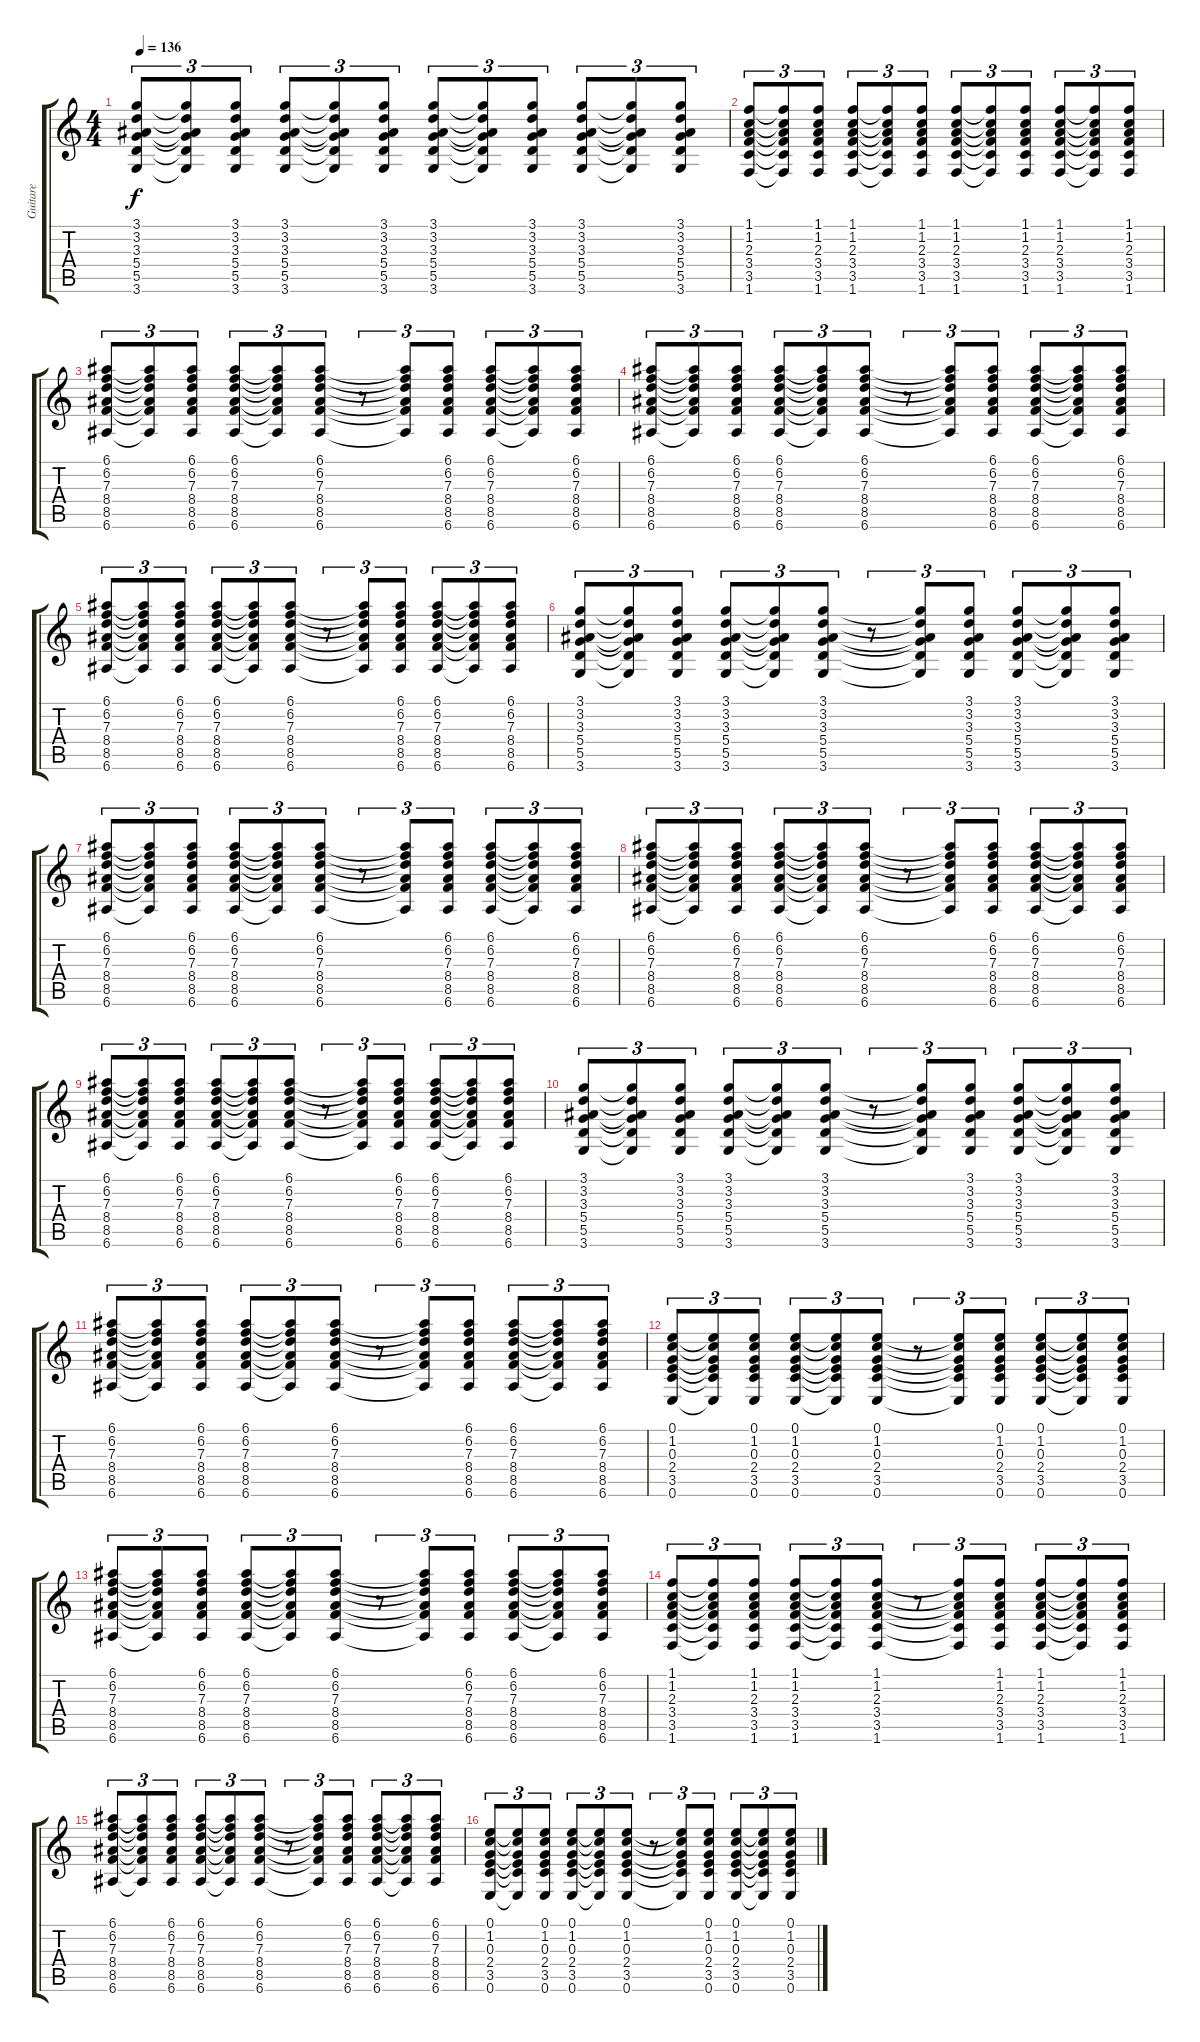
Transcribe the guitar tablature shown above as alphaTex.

\track ("Guitare" "Guitare") {instrument acousticguitarsteel}
\staff {score tabs}
\tuning (E4 B3 G3 D3 A2 E2) {hide}
\ts (4 4)
\tempo 136
\clef g2
\ks c
(3.1 3.2 3.3 5.4 5.5 3.6).8{tu (3 2) dy f} (3.1{t} 3.2{t} 3.3{t} 5.4{t} 5.5{t} 3.6{t}).8{tu (3 2)} (3.1 3.2 3.3 5.4 5.5 3.6).8{tu (3 2)} (3.1 3.2 3.3 5.4 5.5 3.6).8{tu (3 2)} (3.1{t} 3.2{t} 3.3{t} 5.4{t} 5.5{t} 3.6{t}).8{tu (3 2)} (3.1 3.2 3.3 5.4 5.5 3.6).8{tu (3 2)} (3.1 3.2 3.3 5.4 5.5 3.6).8{tu (3 2)} (3.1{t} 3.2{t} 3.3{t} 5.4{t} 5.5{t} 3.6{t}).8{tu (3 2)} (3.1 3.2 3.3 5.4 5.5 3.6).8{tu (3 2)} (3.1 3.2 3.3 5.4 5.5 3.6).8{tu (3 2)} (3.1{t} 3.2{t} 3.3{t} 5.4{t} 5.5{t} 3.6{t}).8{tu (3 2)} (3.1 3.2 3.3 5.4 5.5 3.6).8{tu (3 2)} |
(1.1 1.2 2.3 3.4 3.5 1.6).8{tu (3 2)} (1.1{t} 1.2{t} 2.3{t} 3.4{t} 3.5{t} 1.6{t}).8{tu (3 2)} (1.1 1.2 2.3 3.4 3.5 1.6).8{tu (3 2)} (1.1 1.2 2.3 3.4 3.5 1.6).8{tu (3 2)} (1.1{t} 1.2{t} 2.3{t} 3.4{t} 3.5{t} 1.6{t}).8{tu (3 2)} (1.1 1.2 2.3 3.4 3.5 1.6).8{tu (3 2)} (1.1 1.2 2.3 3.4 3.5 1.6).8{tu (3 2)} (1.1{t} 1.2{t} 2.3{t} 3.4{t} 3.5{t} 1.6{t}).8{tu (3 2)} (1.1 1.2 2.3 3.4 3.5 1.6).8{tu (3 2)} (1.1 1.2 2.3 3.4 3.5 1.6).8{tu (3 2)} (1.1{t} 1.2{t} 2.3{t} 3.4{t} 3.5{t} 1.6{t}).8{tu (3 2)} (1.1 1.2 2.3 3.4 3.5 1.6).8{tu (3 2)} |
(6.1 6.2 7.3 8.4 8.5 6.6).8{tu (3 2)} (6.1{t} 6.2{t} 7.3{t} 8.4{t} 8.5{t} 6.6{t}).8{tu (3 2)} (6.1 6.2 7.3 8.4 8.5 6.6).8{tu (3 2)} (6.1 6.2 7.3 8.4 8.5 6.6).8{tu (3 2)} (6.1{t} 6.2{t} 7.3{t} 8.4{t} 8.5{t} 6.6{t}).8{tu (3 2)} (6.1 6.2 7.3 8.4 8.5 6.6).8{tu (3 2)} r.8{tu (3 2)} (6.1{t} 6.2{t} 7.3{t} 8.4{t} 8.5{t} 6.6{t}).8{tu (3 2)} (6.1 6.2 7.3 8.4 8.5 6.6).8{tu (3 2)} (6.1 6.2 7.3 8.4 8.5 6.6).8{tu (3 2)} (6.1{t} 6.2{t} 7.3{t} 8.4{t} 8.5{t} 6.6{t}).8{tu (3 2)} (6.1 6.2 7.3 8.4 8.5 6.6).8{tu (3 2)} |
(6.1 6.2 7.3 8.4 8.5 6.6).8{tu (3 2)} (6.1{t} 6.2{t} 7.3{t} 8.4{t} 8.5{t} 6.6{t}).8{tu (3 2)} (6.1 6.2 7.3 8.4 8.5 6.6).8{tu (3 2)} (6.1 6.2 7.3 8.4 8.5 6.6).8{tu (3 2)} (6.1{t} 6.2{t} 7.3{t} 8.4{t} 8.5{t} 6.6{t}).8{tu (3 2)} (6.1 6.2 7.3 8.4 8.5 6.6).8{tu (3 2)} r.8{tu (3 2)} (6.1{t} 6.2{t} 7.3{t} 8.4{t} 8.5{t} 6.6{t}).8{tu (3 2)} (6.1 6.2 7.3 8.4 8.5 6.6).8{tu (3 2)} (6.1 6.2 7.3 8.4 8.5 6.6).8{tu (3 2)} (6.1{t} 6.2{t} 7.3{t} 8.4{t} 8.5{t} 6.6{t}).8{tu (3 2)} (6.1 6.2 7.3 8.4 8.5 6.6).8{tu (3 2)} |
(6.1 6.2 7.3 8.4 8.5 6.6).8{tu (3 2)} (6.1{t} 6.2{t} 7.3{t} 8.4{t} 8.5{t} 6.6{t}).8{tu (3 2)} (6.1 6.2 7.3 8.4 8.5 6.6).8{tu (3 2)} (6.1 6.2 7.3 8.4 8.5 6.6).8{tu (3 2)} (6.1{t} 6.2{t} 7.3{t} 8.4{t} 8.5{t} 6.6{t}).8{tu (3 2)} (6.1 6.2 7.3 8.4 8.5 6.6).8{tu (3 2)} r.8{tu (3 2)} (6.1{t} 6.2{t} 7.3{t} 8.4{t} 8.5{t} 6.6{t}).8{tu (3 2)} (6.1 6.2 7.3 8.4 8.5 6.6).8{tu (3 2)} (6.1 6.2 7.3 8.4 8.5 6.6).8{tu (3 2)} (6.1{t} 6.2{t} 7.3{t} 8.4{t} 8.5{t} 6.6{t}).8{tu (3 2)} (6.1 6.2 7.3 8.4 8.5 6.6).8{tu (3 2)} |
(3.1 3.2 3.3 5.4 5.5 3.6).8{tu (3 2)} (3.1{t} 3.2{t} 3.3{t} 5.4{t} 5.5{t} 3.6{t}).8{tu (3 2)} (3.1 3.2 3.3 5.4 5.5 3.6).8{tu (3 2)} (3.1 3.2 3.3 5.4 5.5 3.6).8{tu (3 2)} (3.1{t} 3.2{t} 3.3{t} 5.4{t} 5.5{t} 3.6{t}).8{tu (3 2)} (3.1 3.2 3.3 5.4 5.5 3.6).8{tu (3 2)} r.8{tu (3 2)} (3.1{t} 3.2{t} 3.3{t} 5.4{t} 5.5{t} 3.6{t}).8{tu (3 2)} (3.1 3.2 3.3 5.4 5.5 3.6).8{tu (3 2)} (3.1 3.2 3.3 5.4 5.5 3.6).8{tu (3 2)} (3.1{t} 3.2{t} 3.3{t} 5.4{t} 5.5{t} 3.6{t}).8{tu (3 2)} (3.1 3.2 3.3 5.4 5.5 3.6).8{tu (3 2)} |
(6.1 6.2 7.3 8.4 8.5 6.6).8{tu (3 2)} (6.1{t} 6.2{t} 7.3{t} 8.4{t} 8.5{t} 6.6{t}).8{tu (3 2)} (6.1 6.2 7.3 8.4 8.5 6.6).8{tu (3 2)} (6.1 6.2 7.3 8.4 8.5 6.6).8{tu (3 2)} (6.1{t} 6.2{t} 7.3{t} 8.4{t} 8.5{t} 6.6{t}).8{tu (3 2)} (6.1 6.2 7.3 8.4 8.5 6.6).8{tu (3 2)} r.8{tu (3 2)} (6.1{t} 6.2{t} 7.3{t} 8.4{t} 8.5{t} 6.6{t}).8{tu (3 2)} (6.1 6.2 7.3 8.4 8.5 6.6).8{tu (3 2)} (6.1 6.2 7.3 8.4 8.5 6.6).8{tu (3 2)} (6.1{t} 6.2{t} 7.3{t} 8.4{t} 8.5{t} 6.6{t}).8{tu (3 2)} (6.1 6.2 7.3 8.4 8.5 6.6).8{tu (3 2)} |
(6.1 6.2 7.3 8.4 8.5 6.6).8{tu (3 2)} (6.1{t} 6.2{t} 7.3{t} 8.4{t} 8.5{t} 6.6{t}).8{tu (3 2)} (6.1 6.2 7.3 8.4 8.5 6.6).8{tu (3 2)} (6.1 6.2 7.3 8.4 8.5 6.6).8{tu (3 2)} (6.1{t} 6.2{t} 7.3{t} 8.4{t} 8.5{t} 6.6{t}).8{tu (3 2)} (6.1 6.2 7.3 8.4 8.5 6.6).8{tu (3 2)} r.8{tu (3 2)} (6.1{t} 6.2{t} 7.3{t} 8.4{t} 8.5{t} 6.6{t}).8{tu (3 2)} (6.1 6.2 7.3 8.4 8.5 6.6).8{tu (3 2)} (6.1 6.2 7.3 8.4 8.5 6.6).8{tu (3 2)} (6.1{t} 6.2{t} 7.3{t} 8.4{t} 8.5{t} 6.6{t}).8{tu (3 2)} (6.1 6.2 7.3 8.4 8.5 6.6).8{tu (3 2)} |
(6.1 6.2 7.3 8.4 8.5 6.6).8{tu (3 2)} (6.1{t} 6.2{t} 7.3{t} 8.4{t} 8.5{t} 6.6{t}).8{tu (3 2)} (6.1 6.2 7.3 8.4 8.5 6.6).8{tu (3 2)} (6.1 6.2 7.3 8.4 8.5 6.6).8{tu (3 2)} (6.1{t} 6.2{t} 7.3{t} 8.4{t} 8.5{t} 6.6{t}).8{tu (3 2)} (6.1 6.2 7.3 8.4 8.5 6.6).8{tu (3 2)} r.8{tu (3 2)} (6.1{t} 6.2{t} 7.3{t} 8.4{t} 8.5{t} 6.6{t}).8{tu (3 2)} (6.1 6.2 7.3 8.4 8.5 6.6).8{tu (3 2)} (6.1 6.2 7.3 8.4 8.5 6.6).8{tu (3 2)} (6.1{t} 6.2{t} 7.3{t} 8.4{t} 8.5{t} 6.6{t}).8{tu (3 2)} (6.1 6.2 7.3 8.4 8.5 6.6).8{tu (3 2)} |
(3.1 3.2 3.3 5.4 5.5 3.6).8{tu (3 2)} (3.1{t} 3.2{t} 3.3{t} 5.4{t} 5.5{t} 3.6{t}).8{tu (3 2)} (3.1 3.2 3.3 5.4 5.5 3.6).8{tu (3 2)} (3.1 3.2 3.3 5.4 5.5 3.6).8{tu (3 2)} (3.1{t} 3.2{t} 3.3{t} 5.4{t} 5.5{t} 3.6{t}).8{tu (3 2)} (3.1 3.2 3.3 5.4 5.5 3.6).8{tu (3 2)} r.8{tu (3 2)} (3.1{t} 3.2{t} 3.3{t} 5.4{t} 5.5{t} 3.6{t}).8{tu (3 2)} (3.1 3.2 3.3 5.4 5.5 3.6).8{tu (3 2)} (3.1 3.2 3.3 5.4 5.5 3.6).8{tu (3 2)} (3.1{t} 3.2{t} 3.3{t} 5.4{t} 5.5{t} 3.6{t}).8{tu (3 2)} (3.1 3.2 3.3 5.4 5.5 3.6).8{tu (3 2)} |
(6.1 6.2 7.3 8.4 8.5 6.6).8{tu (3 2)} (6.1{t} 6.2{t} 7.3{t} 8.4{t} 8.5{t} 6.6{t}).8{tu (3 2)} (6.1 6.2 7.3 8.4 8.5 6.6).8{tu (3 2)} (6.1 6.2 7.3 8.4 8.5 6.6).8{tu (3 2)} (6.1{t} 6.2{t} 7.3{t} 8.4{t} 8.5{t} 6.6{t}).8{tu (3 2)} (6.1 6.2 7.3 8.4 8.5 6.6).8{tu (3 2)} r.8{tu (3 2)} (6.1{t} 6.2{t} 7.3{t} 8.4{t} 8.5{t} 6.6{t}).8{tu (3 2)} (6.1 6.2 7.3 8.4 8.5 6.6).8{tu (3 2)} (6.1 6.2 7.3 8.4 8.5 6.6).8{tu (3 2)} (6.1{t} 6.2{t} 7.3{t} 8.4{t} 8.5{t} 6.6{t}).8{tu (3 2)} (6.1 6.2 7.3 8.4 8.5 6.6).8{tu (3 2)} |
(0.1 1.2 0.3 2.4 3.5 0.6).8{tu (3 2)} (0.1{t} 1.2{t} 0.3{t} 2.4{t} 3.5{t} 0.6{t}).8{tu (3 2)} (0.1 1.2 0.3 2.4 3.5 0.6).8{tu (3 2)} (0.1 1.2 0.3 2.4 3.5 0.6).8{tu (3 2)} (0.1{t} 1.2{t} 0.3{t} 2.4{t} 3.5{t} 0.6{t}).8{tu (3 2)} (0.1 1.2 0.3 2.4 3.5 0.6).8{tu (3 2)} r.8{tu (3 2)} (0.1{t} 1.2{t} 0.3{t} 2.4{t} 3.5{t} 0.6{t}).8{tu (3 2)} (0.1 1.2 0.3 2.4 3.5 0.6).8{tu (3 2)} (0.1 1.2 0.3 2.4 3.5 0.6).8{tu (3 2)} (0.1{t} 1.2{t} 0.3{t} 2.4{t} 3.5{t} 0.6{t}).8{tu (3 2)} (0.1 1.2 0.3 2.4 3.5 0.6).8{tu (3 2)} |
(6.1 6.2 7.3 8.4 8.5 6.6).8{tu (3 2)} (6.1{t} 6.2{t} 7.3{t} 8.4{t} 8.5{t} 6.6{t}).8{tu (3 2)} (6.1 6.2 7.3 8.4 8.5 6.6).8{tu (3 2)} (6.1 6.2 7.3 8.4 8.5 6.6).8{tu (3 2)} (6.1{t} 6.2{t} 7.3{t} 8.4{t} 8.5{t} 6.6{t}).8{tu (3 2)} (6.1 6.2 7.3 8.4 8.5 6.6).8{tu (3 2)} r.8{tu (3 2)} (6.1{t} 6.2{t} 7.3{t} 8.4{t} 8.5{t} 6.6{t}).8{tu (3 2)} (6.1 6.2 7.3 8.4 8.5 6.6).8{tu (3 2)} (6.1 6.2 7.3 8.4 8.5 6.6).8{tu (3 2)} (6.1{t} 6.2{t} 7.3{t} 8.4{t} 8.5{t} 6.6{t}).8{tu (3 2)} (6.1 6.2 7.3 8.4 8.5 6.6).8{tu (3 2)} |
(1.1 1.2 2.3 3.4 3.5 1.6).8{tu (3 2)} (1.1{t} 1.2{t} 2.3{t} 3.4{t} 3.5{t} 1.6{t}).8{tu (3 2)} (1.1 1.2 2.3 3.4 3.5 1.6).8{tu (3 2)} (1.1 1.2 2.3 3.4 3.5 1.6).8{tu (3 2)} (1.1{t} 1.2{t} 2.3{t} 3.4{t} 3.5{t} 1.6{t}).8{tu (3 2)} (1.1 1.2 2.3 3.4 3.5 1.6).8{tu (3 2)} r.8{tu (3 2)} (1.1{t} 1.2{t} 2.3{t} 3.4{t} 3.5{t} 1.6{t}).8{tu (3 2)} (1.1 1.2 2.3 3.4 3.5 1.6).8{tu (3 2)} (1.1 1.2 2.3 3.4 3.5 1.6).8{tu (3 2)} (1.1{t} 1.2{t} 2.3{t} 3.4{t} 3.5{t} 1.6{t}).8{tu (3 2)} (1.1 1.2 2.3 3.4 3.5 1.6).8{tu (3 2)} |
(6.1 6.2 7.3 8.4 8.5 6.6).8{tu (3 2)} (6.1{t} 6.2{t} 7.3{t} 8.4{t} 8.5{t} 6.6{t}).8{tu (3 2)} (6.1 6.2 7.3 8.4 8.5 6.6).8{tu (3 2)} (6.1 6.2 7.3 8.4 8.5 6.6).8{tu (3 2)} (6.1{t} 6.2{t} 7.3{t} 8.4{t} 8.5{t} 6.6{t}).8{tu (3 2)} (6.1 6.2 7.3 8.4 8.5 6.6).8{tu (3 2)} r.8{tu (3 2)} (6.1{t} 6.2{t} 7.3{t} 8.4{t} 8.5{t} 6.6{t}).8{tu (3 2)} (6.1 6.2 7.3 8.4 8.5 6.6).8{tu (3 2)} (6.1 6.2 7.3 8.4 8.5 6.6).8{tu (3 2)} (6.1{t} 6.2{t} 7.3{t} 8.4{t} 8.5{t} 6.6{t}).8{tu (3 2)} (6.1 6.2 7.3 8.4 8.5 6.6).8{tu (3 2)} |
(0.1 1.2 0.3 2.4 3.5 0.6).8{tu (3 2)} (0.1{t} 1.2{t} 0.3{t} 2.4{t} 3.5{t} 0.6{t}).8{tu (3 2)} (0.1 1.2 0.3 2.4 3.5 0.6).8{tu (3 2)} (0.1 1.2 0.3 2.4 3.5 0.6).8{tu (3 2)} (0.1{t} 1.2{t} 0.3{t} 2.4{t} 3.5{t} 0.6{t}).8{tu (3 2)} (0.1 1.2 0.3 2.4 3.5 0.6).8{tu (3 2)} r.8{tu (3 2)} (0.1{t} 1.2{t} 0.3{t} 2.4{t} 3.5{t} 0.6{t}).8{tu (3 2)} (0.1 1.2 0.3 2.4 3.5 0.6).8{tu (3 2)} (0.1 1.2 0.3 2.4 3.5 0.6).8{tu (3 2)} (0.1{t} 1.2{t} 0.3{t} 2.4{t} 3.5{t} 0.6{t}).8{tu (3 2)} (0.1 1.2 0.3 2.4 3.5 0.6).8{tu (3 2)}
